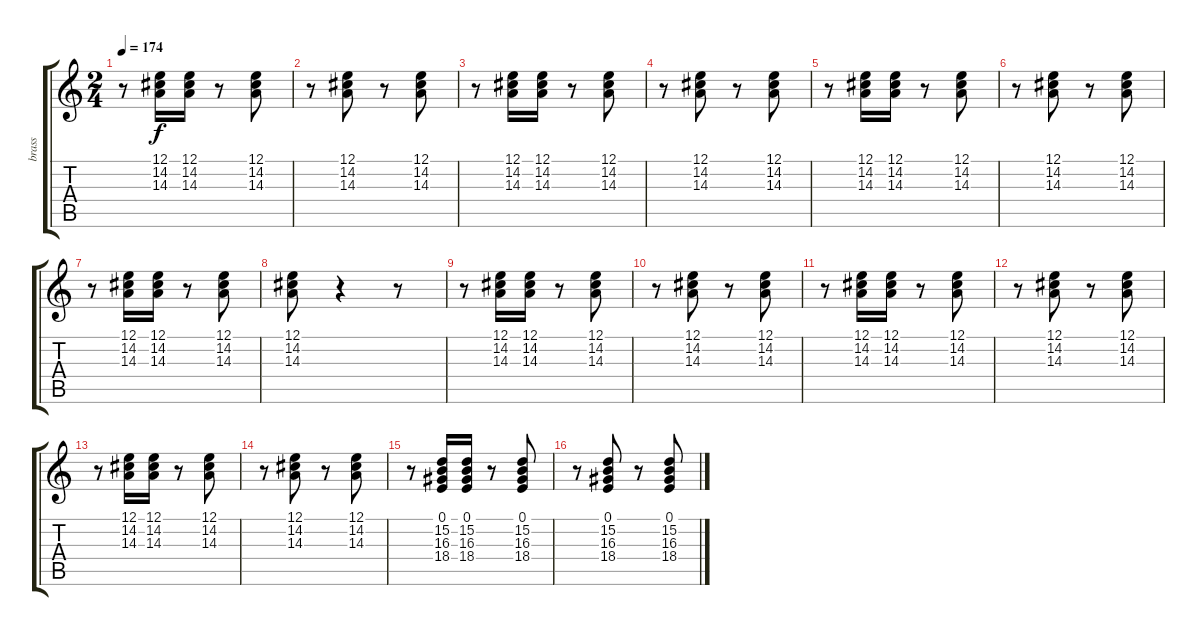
\track ("brass" "brass") {instrument brasssection}
\staff {score tabs}
\tuning (E4 B3 G3 D3 A2 E2) {hide}
\ts (2 4)
\tempo 174
\clef g2
\ks c
r.8{dy f} (12.1 14.2 14.3).16 (12.1 14.2 14.3).16 r.8 (12.1 14.2 14.3).8 |
r.8 (12.1 14.2 14.3).8 r.8 (12.1 14.2 14.3).8 |
r.8 (12.1 14.2 14.3).16 (12.1 14.2 14.3).16 r.8 (12.1 14.2 14.3).8 |
r.8 (12.1 14.2 14.3).8 r.8 (12.1 14.2 14.3).8 |
r.8 (12.1 14.2 14.3).16 (12.1 14.2 14.3).16 r.8 (12.1 14.2 14.3).8 |
r.8 (12.1 14.2 14.3).8 r.8 (12.1 14.2 14.3).8 |
r.8 (12.1 14.2 14.3).16 (12.1 14.2 14.3).16 r.8 (12.1 14.2 14.3).8 |
(12.1 14.2 14.3).8 r.4 r.8 |
r.8 (12.1 14.2 14.3).16 (12.1 14.2 14.3).16 r.8 (12.1 14.2 14.3).8 |
r.8 (12.1 14.2 14.3).8 r.8 (12.1 14.2 14.3).8 |
r.8 (12.1 14.2 14.3).16 (12.1 14.2 14.3).16 r.8 (12.1 14.2 14.3).8 |
r.8 (12.1 14.2 14.3).8 r.8 (12.1 14.2 14.3).8 |
r.8 (12.1 14.2 14.3).16 (12.1 14.2 14.3).16 r.8 (12.1 14.2 14.3).8 |
r.8 (12.1 14.2 14.3).8 r.8 (12.1 14.2 14.3).8 |
r.8 (0.1 15.2 16.3 18.4).16 (0.1 15.2 16.3 18.4).16 r.8 (0.1 15.2 16.3 18.4).8 |
r.8 (0.1 15.2 16.3 18.4).8 r.8 (0.1 15.2 16.3 18.4).8
